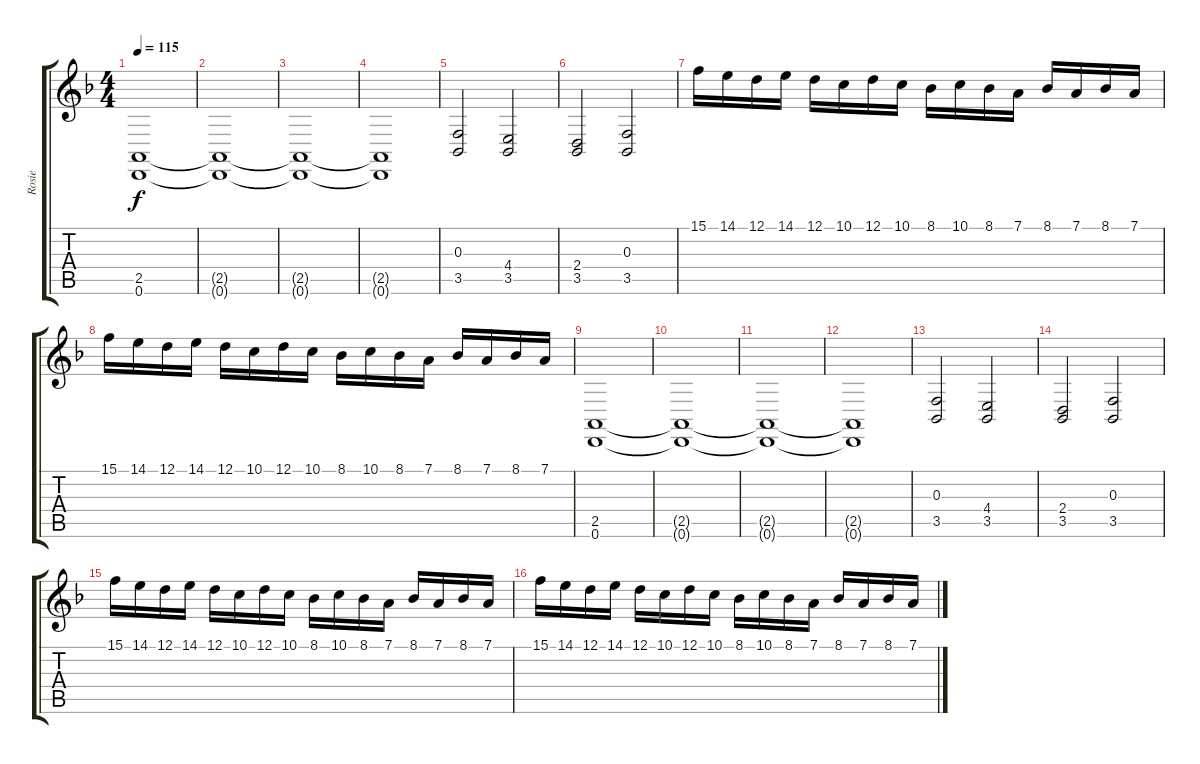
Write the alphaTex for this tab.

\track ("Rosie" "Rosie") {instrument choiraahs}
\staff {score tabs}
\tuning (D4 A3 F3 C3 G2 D2) {hide}
\ts (4 4)
\tempo 115
\clef g2
\ks dminor
(2.5 0.6).1{dy f} |
(2.5{t} 0.6{t}).1 |
(2.5{t} 0.6{t}).1 |
(2.5{t} 0.6{t}).1 |
(0.3 3.5).2 (4.4 3.5).2 |
(2.4 3.5).2 (0.3 3.5).2 |
15.1.16 14.1.16 12.1.16 14.1.16 12.1.16 10.1.16 12.1.16 10.1.16 8.1.16 10.1.16 8.1.16 7.1.16 8.1.16 7.1.16 8.1.16 7.1.16 |
15.1.16 14.1.16 12.1.16 14.1.16 12.1.16 10.1.16 12.1.16 10.1.16 8.1.16 10.1.16 8.1.16 7.1.16 8.1.16 7.1.16 8.1.16 7.1.16 |
(2.5 0.6).1 |
(2.5{t} 0.6{t}).1 |
(2.5{t} 0.6{t}).1 |
(2.5{t} 0.6{t}).1 |
(0.3 3.5).2 (4.4 3.5).2 |
(2.4 3.5).2 (0.3 3.5).2 |
15.1.16 14.1.16 12.1.16 14.1.16 12.1.16 10.1.16 12.1.16 10.1.16 8.1.16 10.1.16 8.1.16 7.1.16 8.1.16 7.1.16 8.1.16 7.1.16 |
15.1.16 14.1.16 12.1.16 14.1.16 12.1.16 10.1.16 12.1.16 10.1.16 8.1.16 10.1.16 8.1.16 7.1.16 8.1.16 7.1.16 8.1.16 7.1.16
